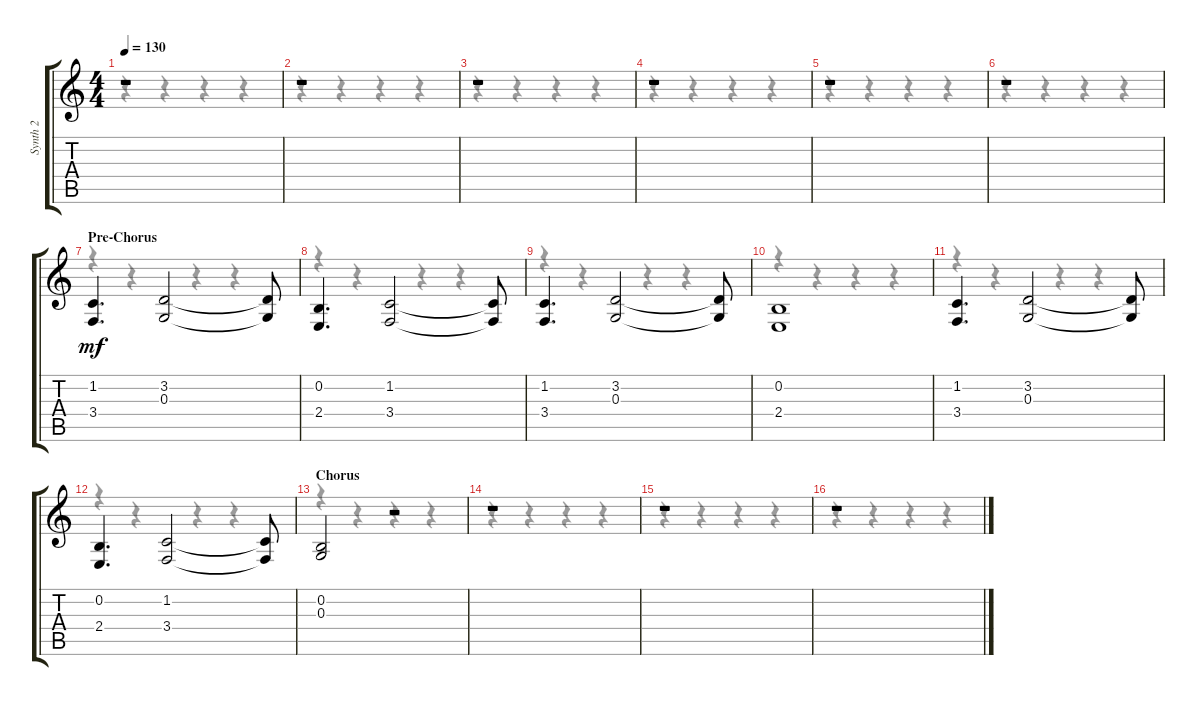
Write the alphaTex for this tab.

\track ("Synth 2" "Synth 2") {instrument lead8bassandlead}
\staff {score tabs}
\tuning (E4 B3 G3 D3 A2 E2) {hide}
\voice
\ts (4 4)
\tempo 130
\clef g2
\ks c
r.1{dy mf} |
r.1 |
r.1 |
r.1 |
r.1 |
r.1 |
\section ("" "Pre-Chorus")
(1.2 3.4).4{d} (3.2 0.3).2 (3.2{t} 0.3{t}).8 |
(0.2 2.4).4{d} (1.2 3.4).2 (1.2{t} 3.4{t}).8 |
(1.2 3.4).4{d} (3.2 0.3).2 (3.2{t} 0.3{t}).8 |
(0.2 2.4).1 |
(1.2 3.4).4{d} (3.2 0.3).2 (3.2{t} 0.3{t}).8 |
(0.2 2.4).4{d} (1.2 3.4).2 (1.2{t} 3.4{t}).8 |
\section ("" "Chorus")
(0.2 0.3).2 r.2 |
r.1 |
r.1 |
r.1
\voice
\clef g2
\ottava regular
\simile none
\ks c
r.4{dy f} r.4 r.4 r.4 |
r.4 r.4 r.4 r.4 |
r.4 r.4 r.4 r.4 |
r.4 r.4 r.4 r.4 |
r.4 r.4 r.4 r.4 |
r.4 r.4 r.4 r.4 |
r.4 r.4 r.4 r.4 |
r.4 r.4 r.4 r.4 |
r.4 r.4 r.4 r.4 |
r.4 r.4 r.4 r.4 |
r.4 r.4 r.4 r.4 |
r.4 r.4 r.4 r.4 |
r.4 r.4 r.4 r.4 |
r.4 r.4 r.4 r.4 |
r.4 r.4 r.4 r.4 |
r.4 r.4 r.4 r.4
